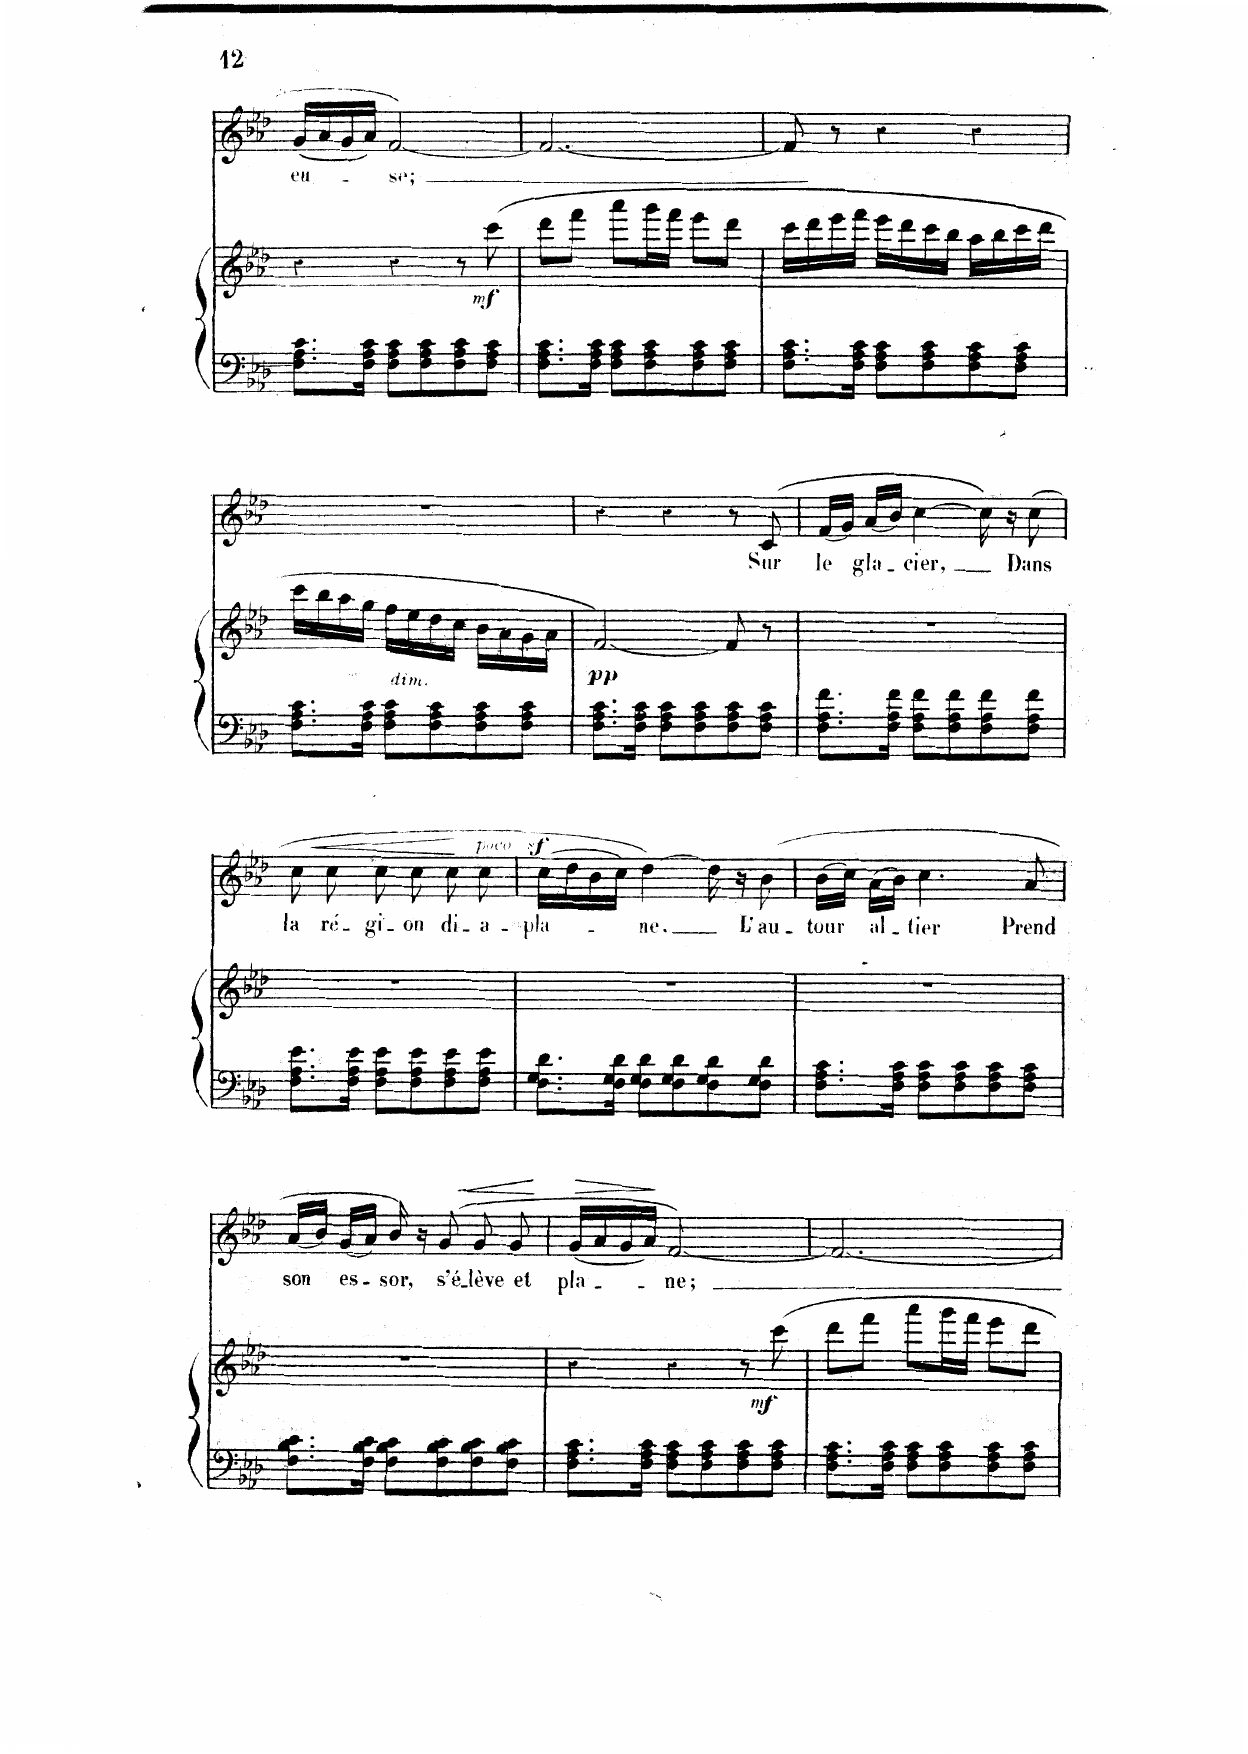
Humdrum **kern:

**kern	**kern	**dynam	**kern	**text	**dynam
*part2	*part2	*part2	*part1	*part1	*part1
*staff3	*staff2	*staff2/3	*staff1	*staff1	*staff1
*I"Piano	*	*	*I"Chant Voice	*	*
*I'Pno	*	*	*	*	*
*clefF4	*clefG2	*	*clefG2	*	*
*k[b-e-a-d-]	*k[b-e-a-d-]	*	*k[b-e-a-d-]	*	*
*M3/4	*M3/4	*	*M3/4	*	*
=68	=68	=68	=68	=68	=68
8.F\ 8.A-\ 8.c\L	4r	.	(16g/LL	-– eu-	.
.	.	.	16a-/	.	.
.	.	.	16g/	.	.
16F\ 16A-\ 16c\Jk	.	.	16a-/JJ)	.	.
8F\ 8A-\ 8c\L	4r	.	[2f/	-se;	.
8F\ 8A-\ 8c\	.	.	.	.	.
8F\ 8A-\ 8c\	8r	.	.	.	.
!	!	!LO:DY:b	!	!	!
8F\ 8A-\ 8c\J	(8ccc\	mf	.	.	.
=69	=69	=69	=69	=69	=69
8.F\ 8.A-\ 8.c\L	8ddd-\L	.	2.f/_	.	.
.	8fff\J	.	.	.	.
16F\ 16A-\ 16c\Jk	.	.	.	.	.
8F\ 8A-\ 8c\L	8aaa-\L	.	.	.	.
8F\ 8A-\ 8c\	16ggg\L	.	.	.	.
.	16fff\JJ	.	.	.	.
8F\ 8A-\ 8c\	8eee-\L	.	.	.	.
8F\ 8A-\ 8c\J	8ddd-\J	.	.	.	.
=70	=70	=70	=70	=70	=70
8.F\ 8.A-\ 8.c\L	16ccc\LL	.	8f/]	.	.
.	16ddd-\	.	.	.	.
.	16eee-\	.	8r	.	.
16F\ 16A-\ 16c\Jk	16fff\JJ	.	.	.	.
8F\ 8A-\ 8c\L	16eee-\LL	.	4r	.	.
.	16ddd-\	.	.	.	.
8F\ 8A-\ 8c\	16ccc\	.	.	.	.
.	16bb-\JJ	.	.	.	.
8F\ 8A-\ 8c\	16aa-\LL	.	4r	.	.
.	16bb-\	.	.	.	.
8F\ 8A-\ 8c\J	16ccc\	.	.	.	.
.	16ddd-\JJ	.	.	.	.
=71	=71	=71	=71	=71	=71
8.F\ 8.A-\ 8.c\L	16ccc\LL	.	2.r	.	.
.	16bb-\	.	.	.	.
.	16aa-\	.	.	.	.
16F\ 16A-\ 16c\Jk	16gg\JJ	.	.	.	.
8F\ 8A-\ 8c\L	16ff\LL	.	.	.	.
!	!LO:TX:b:i:t=dim.	!	!	!	!
.	16ee-\	.	.	.	.
8F\ 8A-\ 8c\	16dd-\	.	.	.	.
.	16cc\JJ	.	.	.	.
8F\ 8A-\ 8c\	16b-\LL	.	.	.	.
.	16a-\	.	.	.	.
8F\ 8A-\ 8c\J	16g\	.	.	.	.
.	16a-\JJ	.	.	.	.
=72	=72	=72	=72	=72	=72
!	!	!LO:DY:b	!	!	!
8.F\ 8.A-\ 8.c\L	[2f/)	pp	4r	.	.
16F\ 16A-\ 16c\Jk	.	.	.	.	.
8F\ 8A-\ 8c\L	.	.	4r	.	.
8F\ 8A-\ 8c\	.	.	.	.	.
8F\ 8A-\ 8c\	8f/]	.	8r	.	.
8F\ 8A-\ 8c\J	8r	.	(>8c/	Sur	.
=73	=73	=73	=73	=73	=73
8.F\ 8.A-\ 8.f\L	2.r	.	(16f/LL	-le	.
.	.	.	16g/JJ)	.	.
.	.	.	(16a-/LL	gla-	.
16F\ 16A-\ 16f\Jk	.	.	16b-/JJ)	.	.
8F\ 8A-\ 8f\L	.	.	[4cc\	-cier,	.
8F\ 8A-\ 8f\	.	.	.	.	.
8F\ 8A-\ 8f\	.	.	16cc\])	.	.
.	.	.	16r	.	.
8F\ 8A-\ 8f\J	.	.	(8cc\	Dans	.
=74	=74	=74	=74	=74	=74
8.F\ 8.A-\ 8.e-\L	2.r	.	8cc\	la	.
!	!	!	!	!	!LO:HP:b
.	.	.	8cc\	ré-	<
16F\ 16A-\ 16e-\Jk	.	.	.	.	.
8F\ 8A-\ 8e-\L	.	.	8cc\	-gi-	.
8F\ 8A-\ 8e-\	.	.	8cc\	-on	.
8F\ 8A-\ 8e-\	.	.	8cc\	di-	.
8F\ 8A-\ 8e-\J	.	.	8cc\	-a-	[
=75	=75	=75	=75	=75	=75
!	!	!	!LO:TX:a:i:t=poco	!	!
8.F\ 8.G\ 8.d-\L	2.r	.	(16ccz>\LL	-pla-	.
.	.	.	16dd-\	.	.
.	.	.	16b-\	.	.
16F\ 16G\ 16d-\Jk	.	.	16cc\JJ)	.	.
8F\ 8G\ 8d-\L	.	.	[4dd-\)	-ne,	.
8F\ 8G\ 8d-\	.	.	.	.	.
8F\ 8G\ 8d-\	.	.	16dd-\]	.	.
.	.	.	16r	.	.
8F\ 8G\ 8d-\J	.	.	(8b-\	L’au-	.
=76	=76	=76	=76	=76	=76
8.F\ 8.A-\ 8.c\L	2.r	.	(16b-\LL	-tour	.
.	.	.	16cc\JJ)	.	.
.	.	.	(16a-\LL	-al-	.
16F\ 16A-\ 16c\Jk	.	.	16b-\JJ)	.	.
8F\ 8A-\ 8c\L	.	.	4.cc\	-tier	.
8F\ 8A-\ 8c\	.	.	.	.	.
8F\ 8A-\ 8c\	.	.	.	.	.
8F\ 8A-\ 8c\J	.	.	8a-/	Prend	.
=77	=77	=77	=77	=77	=77
8.F\ 8.B-\ 8.c\L	2.r	.	(16a-/LL	son	.
.	.	.	16b-/JJ)	.	.
.	.	.	(16g/LL	es-	.
16F\ 16B-\ 16c\Jk	.	.	16a-/JJ)	.	.
8F\ 8B-\ 8c\L	.	.	16b-/)	-sor,	.
.	.	.	16r	.	.
!	!	!	!	!	!LO:HP:b
8F\ 8B-\ 8c\	.	.	(>8g/	s’é-	<
8F\ 8B-\ 8c\	.	.	8g/	-lève	.
8F\ 8B-\ 8c\J	.	.	8g/	et	[
=78	=78	=78	=78	=78	=78
!	!	!	!	!	!LO:HP:b
8.F\ 8.A-\ 8.c\L	4r	.	(16g/LL	pla-	>
.	.	.	16a-/	.	.
.	.	.	16g/	.	.
16F\ 16A-\ 16c\Jk	.	.	16a-/JJ)	.	]
8F\ 8A-\ 8c\L	4r	.	[<2f/)	-ne;	.
8F\ 8A-\ 8c\	.	.	.	.	.
8F\ 8A-\ 8c\	8r	.	.	.	.
!	!	!LO:DY:b	!	!	!
8F\ 8A-\ 8c\J	8ccc\	mf	.	.	.
=79	=79	=79	=79	=79	=79
8.F\ 8.A-\ 8.c\L	8ddd-\L	.	2.f/_	.	.
.	8fff\J	.	.	.	.
16F\ 16A-\ 16c\Jk	.	.	.	.	.
8F\ 8A-\ 8c\L	8aaa-\L	.	.	.	.
8F\ 8A-\ 8c\	16ggg\L	.	.	.	.
.	16fff\JJ	.	.	.	.
8F\ 8A-\ 8c\	8eee-\L	.	.	.	.
8F\ 8A-\ 8c\J	8ddd-\J	.	.	.	.
=	=	=	=	=	=
*-	*-	*-	*-	*-	*-
